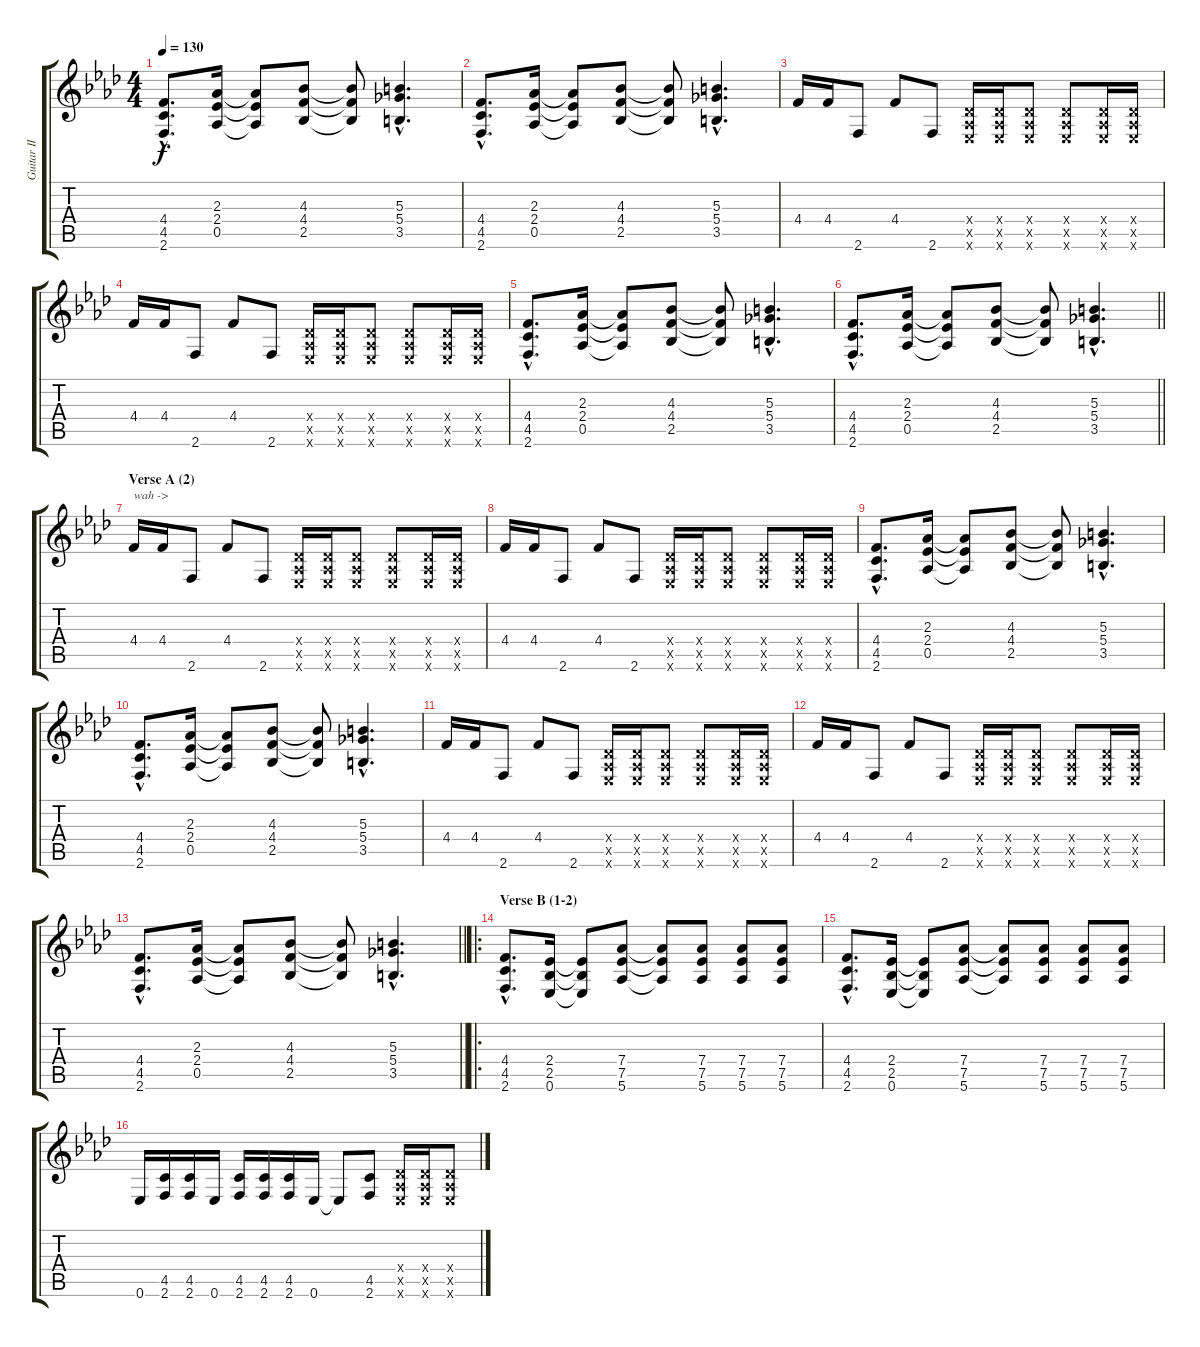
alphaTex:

\track ("Guitar II" "Guitar II") {instrument distortionguitar}
\staff {score tabs}
\tuning (Eb4 Bb3 Gb3 Db3 Ab2 Eb2) {hide}
\ts (4 4)
\tempo 130
\clef g2
\ks fminor
(4.4{hac} 4.5{hac} 2.6{hac}).8{d dy f} (2.3 2.4 0.5).16 (2.3{t} 2.4{t} 0.5{t}).8 (4.3 4.4 2.5).8 (4.3{t} 4.4{t} 2.5{t}).8 (5.3{hac} 5.4{hac} 3.5{hac}).4{d} |
(4.4{hac} 4.5{hac} 2.6{hac}).8{d} (2.3 2.4 0.5).16 (2.3{t} 2.4{t} 0.5{t}).8 (4.3 4.4 2.5).8 (4.3{t} 4.4{t} 2.5{t}).8 (5.3{hac} 5.4{hac} 3.5{hac}).4{d} |
4.4.16 4.4.16 2.6.8 4.4.8 2.6.8 (0.4{x} 0.5{x} 0.6{x}).16 (0.4{x} 0.5{x} 0.6{x}).16 (0.4{x} 0.5{x} 0.6{x}).8 (0.4{x} 0.5{x} 0.6{x}).8 (0.4{x} 0.5{x} 0.6{x}).16 (0.4{x} 0.5{x} 0.6{x}).16 |
4.4.16 4.4.16 2.6.8 4.4.8 2.6.8 (0.4{x} 0.5{x} 0.6{x}).16 (0.4{x} 0.5{x} 0.6{x}).16 (0.4{x} 0.5{x} 0.6{x}).8 (0.4{x} 0.5{x} 0.6{x}).8 (0.4{x} 0.5{x} 0.6{x}).16 (0.4{x} 0.5{x} 0.6{x}).16 |
(4.4{hac} 4.5{hac} 2.6{hac}).8{d} (2.3 2.4 0.5).16 (2.3{t} 2.4{t} 0.5{t}).8 (4.3 4.4 2.5).8 (4.3{t} 4.4{t} 2.5{t}).8 (5.3{hac} 5.4{hac} 3.5{hac}).4{d} |
\barLineRight lightlight
(4.4{hac} 4.5{hac} 2.6{hac}).8{d} (2.3 2.4 0.5).16 (2.3{t} 2.4{t} 0.5{t}).8 (4.3 4.4 2.5).8 (4.3{t} 4.4{t} 2.5{t}).8 (5.3{hac} 5.4{hac} 3.5{hac}).4{d} |
\section ("" "Verse A (2)")
4.4.16{txt "wah ->"} 4.4.16 2.6.8 4.4.8 2.6.8 (0.4{x} 0.5{x} 0.6{x}).16 (0.4{x} 0.5{x} 0.6{x}).16 (0.4{x} 0.5{x} 0.6{x}).8 (0.4{x} 0.5{x} 0.6{x}).8 (0.4{x} 0.5{x} 0.6{x}).16 (0.4{x} 0.5{x} 0.6{x}).16 |
4.4.16 4.4.16 2.6.8 4.4.8 2.6.8 (0.4{x} 0.5{x} 0.6{x}).16 (0.4{x} 0.5{x} 0.6{x}).16 (0.4{x} 0.5{x} 0.6{x}).8 (0.4{x} 0.5{x} 0.6{x}).8 (0.4{x} 0.5{x} 0.6{x}).16 (0.4{x} 0.5{x} 0.6{x}).16 |
(4.4{hac} 4.5{hac} 2.6{hac}).8{d} (2.3 2.4 0.5).16 (2.3{t} 2.4{t} 0.5{t}).8 (4.3 4.4 2.5).8 (4.3{t} 4.4{t} 2.5{t}).8 (5.3{hac} 5.4{hac} 3.5{hac}).4{d} |
(4.4{hac} 4.5{hac} 2.6{hac}).8{d} (2.3 2.4 0.5).16 (2.3{t} 2.4{t} 0.5{t}).8 (4.3 4.4 2.5).8 (4.3{t} 4.4{t} 2.5{t}).8 (5.3{hac} 5.4{hac} 3.5{hac}).4{d} |
4.4.16 4.4.16 2.6.8 4.4.8 2.6.8 (0.4{x} 0.5{x} 0.6{x}).16 (0.4{x} 0.5{x} 0.6{x}).16 (0.4{x} 0.5{x} 0.6{x}).8 (0.4{x} 0.5{x} 0.6{x}).8 (0.4{x} 0.5{x} 0.6{x}).16 (0.4{x} 0.5{x} 0.6{x}).16 |
4.4.16 4.4.16 2.6.8 4.4.8 2.6.8 (0.4{x} 0.5{x} 0.6{x}).16 (0.4{x} 0.5{x} 0.6{x}).16 (0.4{x} 0.5{x} 0.6{x}).8 (0.4{x} 0.5{x} 0.6{x}).8 (0.4{x} 0.5{x} 0.6{x}).16 (0.4{x} 0.5{x} 0.6{x}).16 |
\barLineRight lightlight
(4.4{hac} 4.5{hac} 2.6{hac}).8{d} (2.3 2.4 0.5).16 (2.3{t} 2.4{t} 0.5{t}).8 (4.3 4.4 2.5).8 (4.3{t} 4.4{t} 2.5{t}).8 (5.3{hac} 5.4{hac} 3.5{hac}).4{d} |
\ro
\section ("" "Verse B (1-2)")
(4.4{hac} 4.5{hac} 2.6{hac}).8{d} (2.4 2.5 0.6).16 (2.4{t} 2.5{t} 0.6{t}).8 (7.4 7.5 5.6).8 (7.4{t} 7.5{t} 5.6{t}).8 (7.4 7.5 5.6).8 (7.4 7.5 5.6).8 (7.4 7.5 5.6).8 |
(4.4{hac} 4.5{hac} 2.6{hac}).8{d} (2.4 2.5 0.6).16 (2.4{t} 2.5{t} 0.6{t}).8 (7.4 7.5 5.6).8 (7.4{t} 7.5{t} 5.6{t}).8 (7.4 7.5 5.6).8 (7.4 7.5 5.6).8 (7.4 7.5 5.6).8 |
0.6.16 (4.5 2.6).16 (4.5 2.6).16 0.6.16 (4.5 2.6).16 (4.5 2.6).16 (4.5 2.6).16 0.6.16 0.6{t}.8 (4.5 2.6).8 (0.4{x} 0.5{x} 0.6{x}).16 (0.4{x} 0.5{x} 0.6{x}).16 (0.4{x} 0.5{x} 0.6{x}).8
